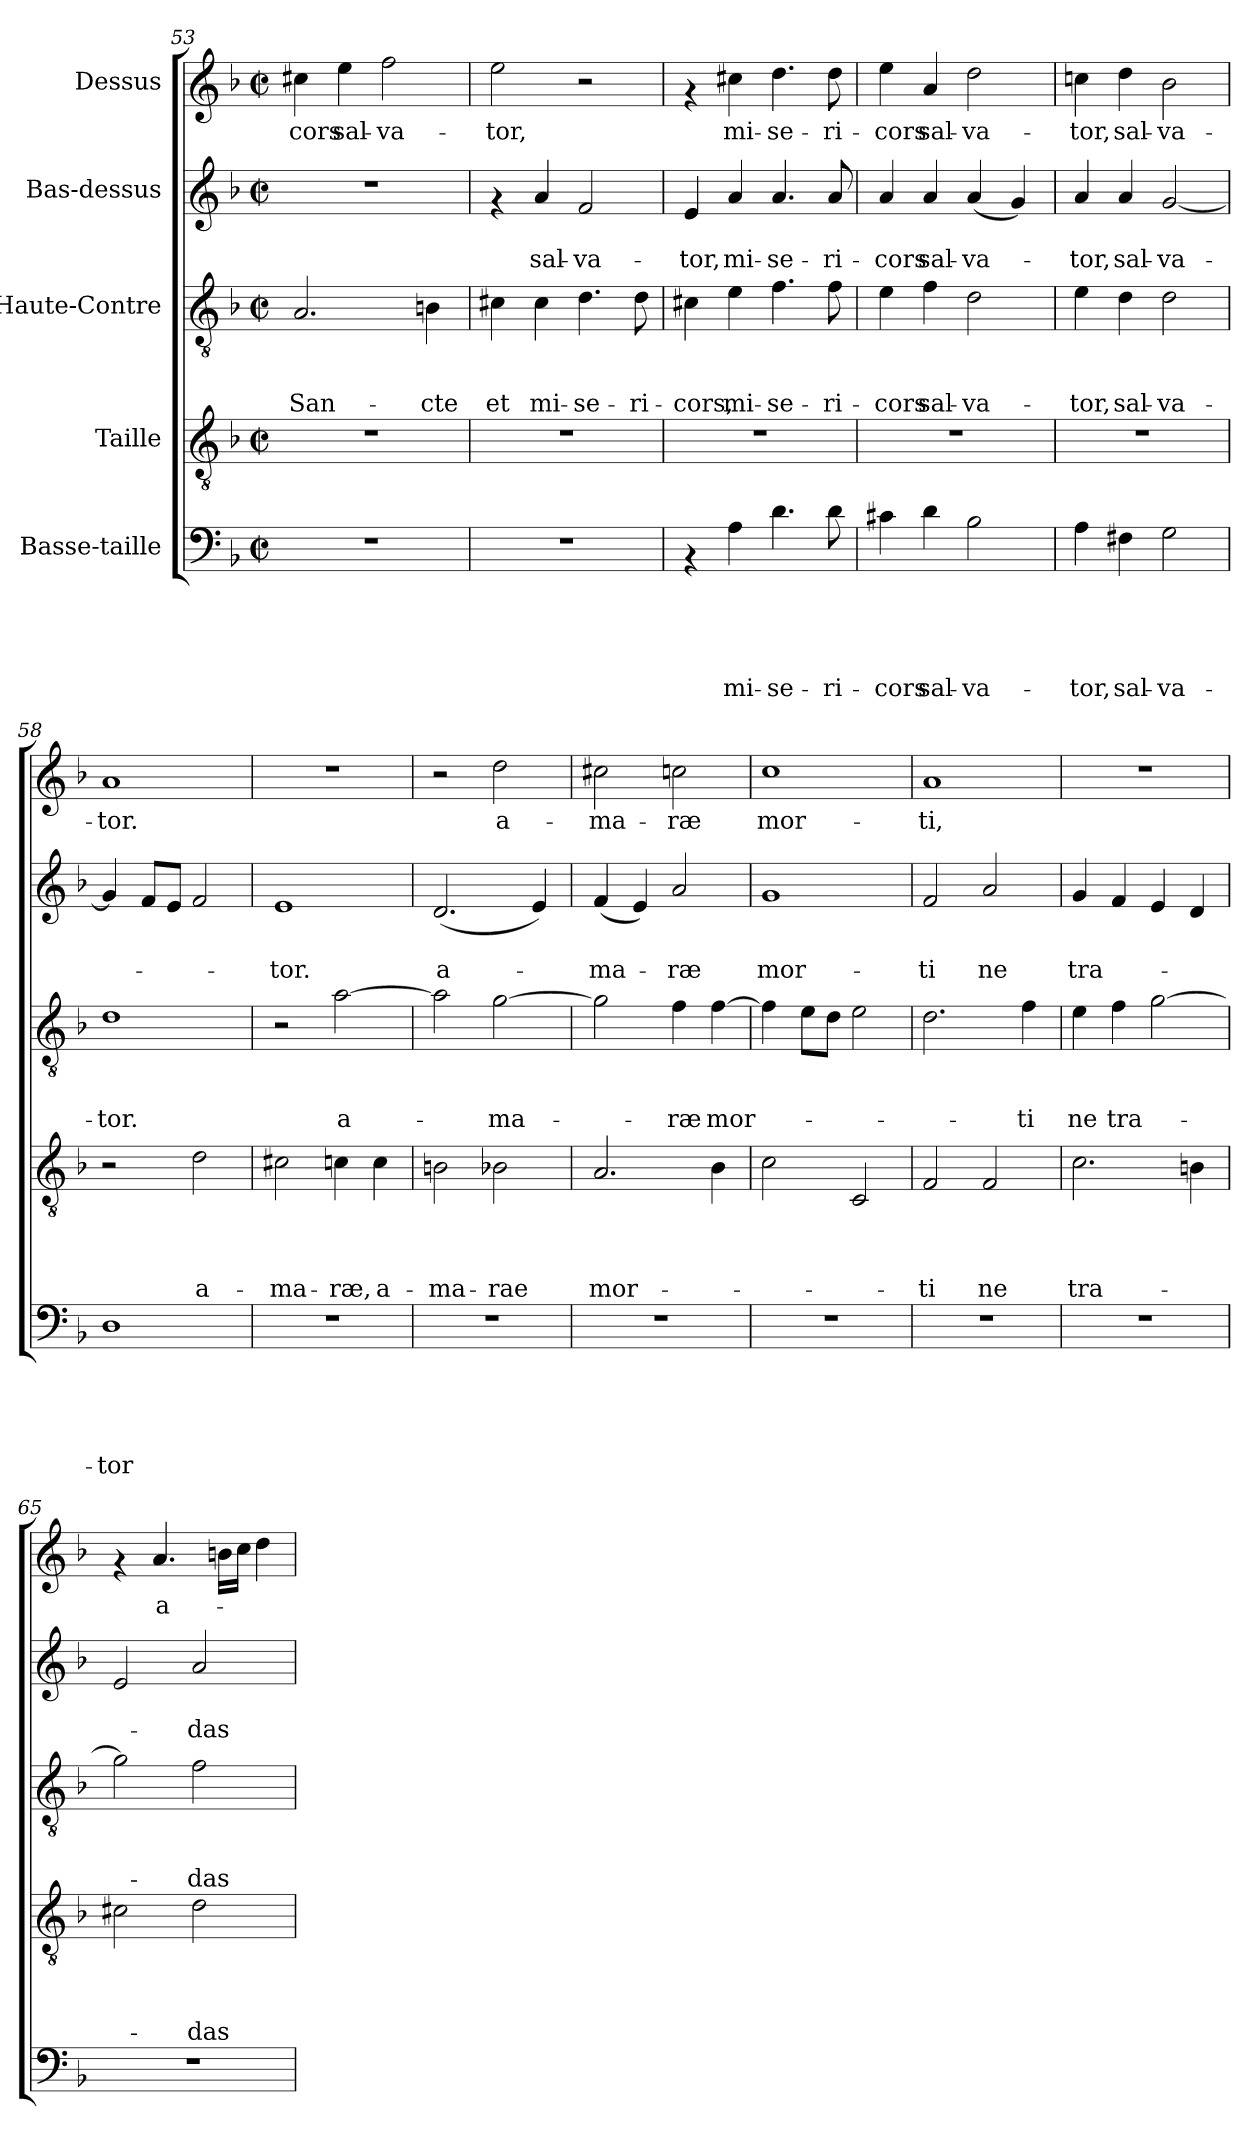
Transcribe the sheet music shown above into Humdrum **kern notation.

**kern	**text	**text	**text	**text	**text	**kern	**text	**text	**text	**text	**kern	**text	**text	**text	**kern	**text	**text	**kern	**text
*part5	*part5	*part5	*part5	*part5	*part5	*part4	*part4	*part4	*part4	*part4	*part3	*part3	*part3	*part3	*part2	*part2	*part2	*part1	*part1
*staff5	*staff5	*staff5	*staff5	*staff5	*staff5	*staff4	*staff4	*staff4	*staff4	*staff4	*staff3	*staff3	*staff3	*staff3	*staff2	*staff2	*staff2	*staff1	*staff1
*I"Basse-taille	*	*	*	*	*	*I"Taille	*	*	*	*	*I"Haute-Contre	*	*	*	*I"Bas-dessus	*	*	*I"Dessus	*
*clefF4	*	*	*	*	*	*clefGv2	*	*	*	*	*clefGv2	*	*	*	*clefG2	*	*	*clefG2	*
*k[b-]	*	*	*	*	*	*k[b-]	*	*	*	*	*k[b-]	*	*	*	*k[b-]	*	*	*k[b-]	*
*F:	*	*	*	*	*	*F:	*	*	*	*	*F:	*	*	*	*F:	*	*	*F:	*
*M2/2	*	*	*	*	*	*M2/2	*	*	*	*	*M2/2	*	*	*	*M2/2	*	*	*M2/2	*
*met(c|)	*	*	*	*	*	*met(c|)	*	*	*	*	*met(c|)	*	*	*	*met(c|)	*	*	*met(c|)	*
=53	=53	=53	=53	=53	=53	=53	=53	=53	=53	=53	=53	=53	=53	=53	=53	=53	=53	=53	=53
!	!	!	!	!	!	!	!	!	!	!	!	!	!	!LO:LY:b	!	!	!	!	!LO:LY:b
1r	.	.	.	.	.	1r	.	.	.	.	2.A/	.	.	San-	1r	.	.	4cc#X\	-cors
!	!	!	!	!	!	!	!	!	!	!	!	!	!	!	!	!	!	!	!LO:LY:b
.	.	.	.	.	.	.	.	.	.	.	.	.	.	.	.	.	.	4ee\	sal-
!	!	!	!	!	!	!	!	!	!	!	!	!	!	!	!	!	!	!	!LO:LY:b
.	.	.	.	.	.	.	.	.	.	.	.	.	.	.	.	.	.	2ff\	-va-
!	!	!	!	!	!	!	!	!	!	!	!	!	!	!LO:LY:b	!	!	!	!	!
.	.	.	.	.	.	.	.	.	.	.	4Bn\	.	.	-cte	.	.	.	.	.
=54	=54	=54	=54	=54	=54	=54	=54	=54	=54	=54	=54	=54	=54	=54	=54	=54	=54	=54	=54
!	!	!	!	!	!	!	!	!	!	!	!	!	!	!LO:LY:b	!	!	!	!	!LO:LY:b
1r	.	.	.	.	.	1r	.	.	.	.	4c#X\	.	.	et	4rf	.	.	2ee\	-tor,
!	!	!	!	!	!	!	!	!	!	!	!	!	!	!LO:LY:b	!	!	!LO:LY:b	!	!
.	.	.	.	.	.	.	.	.	.	.	4c#\	.	.	mi-	4a/	.	sal-	.	.
!	!	!	!	!	!	!	!	!	!	!	!	!	!	!LO:LY:b	!	!	!LO:LY:b	!	!
.	.	.	.	.	.	.	.	.	.	.	4.d\	.	.	-se-	2f/	.	-va-	2r	.
!	!	!	!	!	!	!	!	!	!	!	!	!	!	!LO:LY:b	!	!	!	!	!
.	.	.	.	.	.	.	.	.	.	.	8d\	.	.	-ri-	.	.	.	.	.
=55	=55	=55	=55	=55	=55	=55	=55	=55	=55	=55	=55	=55	=55	=55	=55	=55	=55	=55	=55
!	!	!	!	!	!	!	!	!	!	!	!	!	!	!LO:LY:b	!	!	!LO:LY:b	!	!
4rAA	.	.	.	.	.	1r	.	.	.	.	4c#X\	.	.	-cors,	4e/	.	-tor,	4rf	.
!	!	!	!	!	!LO:LY:b	!	!	!	!	!	!	!	!	!LO:LY:b	!	!	!LO:LY:b	!	!LO:LY:b
4A\	.	.	.	.	mi-	.	.	.	.	.	4e\	.	.	mi-	4a/	.	mi-	4cc#X\	mi-
!	!	!	!	!	!LO:LY:b	!	!	!	!	!	!	!	!	!LO:LY:b	!	!	!LO:LY:b	!	!LO:LY:b
4.d\	.	.	.	.	-se-	.	.	.	.	.	4.f\	.	.	-se-	4.a/	.	-se-	4.dd\	-se-
!	!	!	!	!	!LO:LY:b	!	!	!	!	!	!	!	!	!LO:LY:b	!	!	!LO:LY:b	!	!LO:LY:b
8d\	.	.	.	.	-ri-	.	.	.	.	.	8f\	.	.	-ri-	8a/	.	-ri-	8dd\	-ri-
=56	=56	=56	=56	=56	=56	=56	=56	=56	=56	=56	=56	=56	=56	=56	=56	=56	=56	=56	=56
!	!	!	!	!	!LO:LY:b	!	!	!	!	!	!	!	!	!LO:LY:b	!	!	!LO:LY:b	!	!LO:LY:b
4c#X\	.	.	.	.	-cors	1r	.	.	.	.	4e\	.	.	-cors	4a/	.	-cors	4ee\	-cors
!	!	!	!	!	!LO:LY:b	!	!	!	!	!	!	!	!	!LO:LY:b	!	!	!LO:LY:b	!	!LO:LY:b
4d\	.	.	.	.	sal-	.	.	.	.	.	4f\	.	.	sal-	4a/	.	sal-	4a/	sal-
!	!	!	!	!	!LO:LY:b	!	!	!	!	!	!	!	!	!LO:LY:b	!	!	!LO:LY:b	!	!LO:LY:b
2B-\	.	.	.	.	-va-	.	.	.	.	.	2d\	.	.	-va-	(<4a/	.	-va-	2dd\	-va-
.	.	.	.	.	.	.	.	.	.	.	.	.	.	.	4g/)	.	.	.	.
!!LO:PB:g=z
=57	=57	=57	=57	=57	=57	=57	=57	=57	=57	=57	=57	=57	=57	=57	=57	=57	=57	=57	=57
!	!	!	!	!	!LO:LY:b	!	!	!	!	!	!	!	!	!LO:LY:b	!	!	!LO:LY:b	!	!LO:LY:b
4A\	.	.	.	.	-tor,	1r	.	.	.	.	4e\	.	.	-tor,	4a/	.	-tor,	4ccn\	-tor,
!	!	!	!	!	!LO:LY:b	!	!	!	!	!	!	!	!	!LO:LY:b	!	!	!LO:LY:b	!	!LO:LY:b
4F#X\	.	.	.	.	sal-	.	.	.	.	.	4d\	.	.	sal-	4a/	.	sal-	4dd\	sal-
!	!	!	!	!	!LO:LY:b	!	!	!	!	!	!	!	!	!LO:LY:b	!	!	!LO:LY:b	!	!LO:LY:b
2G\	.	.	.	.	-va-	.	.	.	.	.	2d\	.	.	-va-	[<2g/	.	-va-	2b-\	-va-
=58	=58	=58	=58	=58	=58	=58	=58	=58	=58	=58	=58	=58	=58	=58	=58	=58	=58	=58	=58
!	!	!	!	!	!LO:LY:b	!	!	!	!	!	!	!	!	!LO:LY:b	!	!	!	!	!LO:LY:b
1D	.	.	.	.	-tor	2r	.	.	.	.	1d	.	.	-tor.	4g/]	.	.	1a	-tor.
.	.	.	.	.	.	.	.	.	.	.	.	.	.	.	8f/L	.	.	.	.
.	.	.	.	.	.	.	.	.	.	.	.	.	.	.	8e/J	.	.	.	.
!	!	!	!	!	!	!	!	!	!	!LO:LY:b	!	!	!	!	!	!	!	!	!
.	.	.	.	.	.	2d\	.	.	.	a-	.	.	.	.	2f/	.	.	.	.
=59	=59	=59	=59	=59	=59	=59	=59	=59	=59	=59	=59	=59	=59	=59	=59	=59	=59	=59	=59
!	!	!	!	!	!	!	!	!	!	!LO:LY:b	!	!	!	!	!	!	!LO:LY:b	!	!
1r	.	.	.	.	.	2c#X\	.	.	.	-ma-	2r	.	.	.	1e	.	-tor.	1r	.
!	!	!	!	!	!	!	!	!	!	!LO:LY:b	!	!	!	!LO:LY:b	!	!	!	!	!
.	.	.	.	.	.	4cn\	.	.	.	-ræ,	[>2a\	.	.	a-	.	.	.	.	.
!	!	!	!	!	!	!	!	!	!	!LO:LY:b	!	!	!	!	!	!	!	!	!
.	.	.	.	.	.	4c\	.	.	.	a-	.	.	.	.	.	.	.	.	.
=60	=60	=60	=60	=60	=60	=60	=60	=60	=60	=60	=60	=60	=60	=60	=60	=60	=60	=60	=60
!	!	!	!	!	!	!	!	!	!	!LO:LY:b	!	!	!	!	!	!	!LO:LY:b	!	!
1r	.	.	.	.	.	2Bn\	.	.	.	-ma-	2a\]	.	.	.	(<2.d/	.	a-	2r	.
!	!	!	!	!	!	!	!	!	!	!LO:LY:b	!	!	!	!LO:LY:b	!	!	!	!	!LO:LY:b
.	.	.	.	.	.	2B-X\	.	.	.	-rae	[>2g\	.	.	-ma-	.	.	.	2dd\	a-
.	.	.	.	.	.	.	.	.	.	.	.	.	.	.	4e/)	.	.	.	.
=61	=61	=61	=61	=61	=61	=61	=61	=61	=61	=61	=61	=61	=61	=61	=61	=61	=61	=61	=61
!	!	!	!	!	!	!	!	!	!	!LO:LY:b	!	!	!	!	!	!	!LO:LY:b	!	!LO:LY:b
1r	.	.	.	.	.	2.A/	.	.	.	mor-	2g\]	.	.	.	(<4f/	.	-ma-	2cc#X\	-ma-
.	.	.	.	.	.	.	.	.	.	.	.	.	.	.	4e/)	.	.	.	.
!	!	!	!	!	!	!	!	!	!	!	!	!	!	!LO:LY:b	!	!	!LO:LY:b	!	!LO:LY:b
.	.	.	.	.	.	.	.	.	.	.	4f\	.	.	-ræ	2a/	.	-ræ	2ccn\	-ræ
!	!	!	!	!	!	!	!	!	!	!	!	!	!	!LO:LY:b	!	!	!	!	!
.	.	.	.	.	.	4B-\	.	.	.	.	[>4f\	.	.	mor-	.	.	.	.	.
=62	=62	=62	=62	=62	=62	=62	=62	=62	=62	=62	=62	=62	=62	=62	=62	=62	=62	=62	=62
!	!	!	!	!	!	!	!	!	!	!	!	!	!	!	!	!	!LO:LY:b	!	!LO:LY:b
1r	.	.	.	.	.	2c\	.	.	.	.	4f\]	.	.	.	1g	.	mor-	1cc	mor-
.	.	.	.	.	.	.	.	.	.	.	8e\L	.	.	.	.	.	.	.	.
.	.	.	.	.	.	.	.	.	.	.	8d\J	.	.	.	.	.	.	.	.
.	.	.	.	.	.	2C/	.	.	.	.	2e\	.	.	.	.	.	.	.	.
!!LO:LB:g=z
=63	=63	=63	=63	=63	=63	=63	=63	=63	=63	=63	=63	=63	=63	=63	=63	=63	=63	=63	=63
!	!	!	!	!	!	!	!	!	!	!LO:LY:b	!	!	!	!	!	!	!LO:LY:b	!	!LO:LY:b
1r	.	.	.	.	.	2F/	.	.	.	-ti	2.d\	.	.	.	2f/	.	-ti	1a	-ti,
!	!	!	!	!	!	!	!	!	!	!LO:LY:b	!	!	!	!	!	!	!LO:LY:b	!	!
.	.	.	.	.	.	2F/	.	.	.	ne	.	.	.	.	2a/	.	ne	.	.
!	!	!	!	!	!	!	!	!	!	!	!	!	!	!LO:LY:b	!	!	!	!	!
.	.	.	.	.	.	.	.	.	.	.	4f\	.	.	-ti	.	.	.	.	.
=64	=64	=64	=64	=64	=64	=64	=64	=64	=64	=64	=64	=64	=64	=64	=64	=64	=64	=64	=64
!	!	!	!	!	!	!	!	!	!	!LO:LY:b	!	!	!	!LO:LY:b	!	!	!LO:LY:b	!	!
1r	.	.	.	.	.	2.c\	.	.	.	tra-	4e\	.	.	ne	4g/	.	tra-	1r	.
!	!	!	!	!	!	!	!	!	!	!	!	!	!	!LO:LY:b	!	!	!	!	!
.	.	.	.	.	.	.	.	.	.	.	4f\	.	.	tra-	4f/	.	.	.	.
.	.	.	.	.	.	.	.	.	.	.	[>2g\	.	.	.	4e/	.	.	.	.
.	.	.	.	.	.	4Bn\	.	.	.	.	.	.	.	.	4d/	.	.	.	.
=65	=65	=65	=65	=65	=65	=65	=65	=65	=65	=65	=65	=65	=65	=65	=65	=65	=65	=65	=65
1r	.	.	.	.	.	2c#X\	.	.	.	.	2g\]	.	.	.	2e/	.	.	4rf	.
!	!	!	!	!	!	!	!	!	!	!	!	!	!	!	!	!	!	!	!LO:LY:b
.	.	.	.	.	.	.	.	.	.	.	.	.	.	.	.	.	.	4.a/	a-
!	!	!	!	!	!	!	!	!	!	!LO:LY:b	!	!	!	!LO:LY:b	!	!	!LO:LY:b	!	!
.	.	.	.	.	.	2d\	.	.	.	-das	2f\	.	.	-das	2a/	.	-das	.	.
.	.	.	.	.	.	.	.	.	.	.	.	.	.	.	.	.	.	16bn\LL	.
.	.	.	.	.	.	.	.	.	.	.	.	.	.	.	.	.	.	16cc\JJ	.
.	.	.	.	.	.	.	.	.	.	.	.	.	.	.	.	.	.	4dd\	.
=	=	=	=	=	=	=	=	=	=	=	=	=	=	=	=	=	=	=	=
*-	*-	*-	*-	*-	*-	*-	*-	*-	*-	*-	*-	*-	*-	*-	*-	*-	*-	*-	*-
